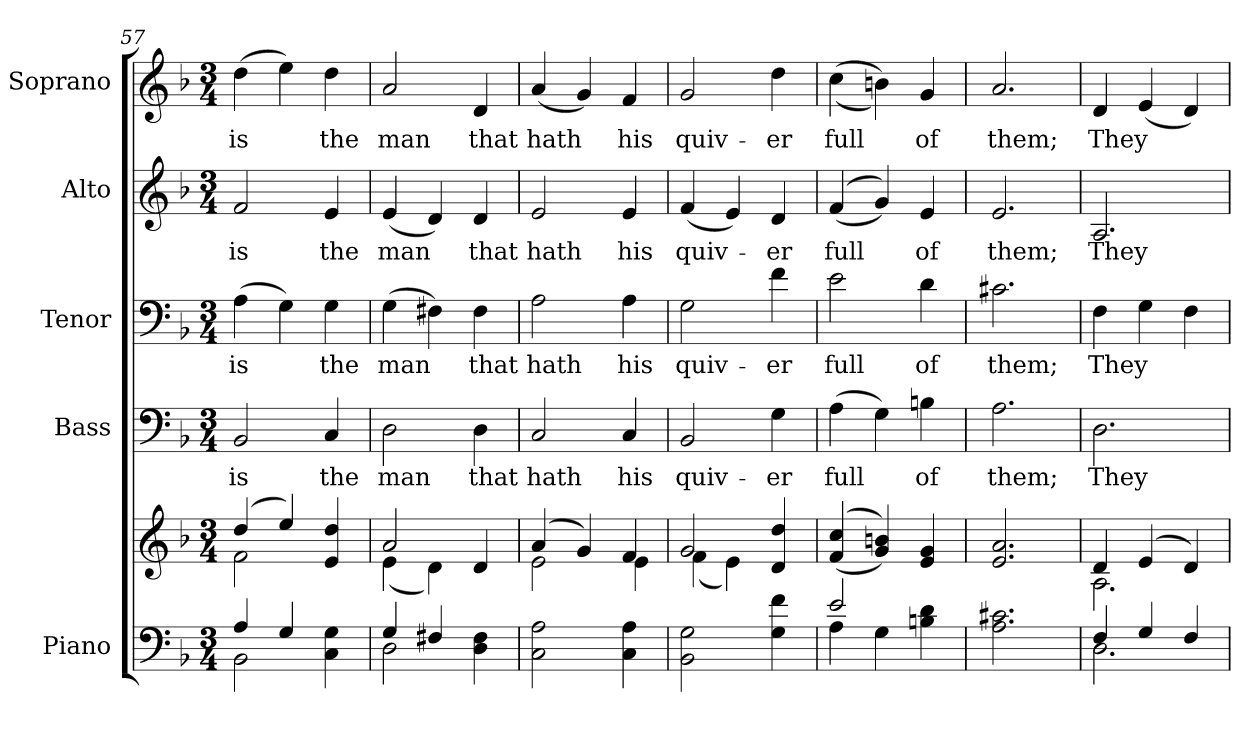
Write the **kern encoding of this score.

**kern	**kern	**kern	**text	**kern	**text	**kern	**text	**kern	**text
*part5	*part5	*part4	*part4	*part3	*part3	*part2	*part2	*part1	*part1
*staff6	*staff5	*staff4	*staff4	*staff3	*staff3	*staff2	*staff2	*staff1	*staff1
*I"Piano	*	*I"Bass	*	*I"Tenor	*	*I"Alto	*	*I"Soprano	*
*I'Pno.	*	*I'B.	*	*I'T.	*	*I'A.	*	*I'S.	*
*clefF4	*clefG2	*clefF4	*	*clefF4	*	*clefG2	*	*clefG2	*
*k[b-]	*k[b-]	*k[b-]	*	*k[b-]	*	*k[b-]	*	*k[b-]	*
*F:	*F:	*F:	*	*F:	*	*F:	*	*F:	*
*M3/4	*M3/4	*M3/4	*	*M3/4	*	*M3/4	*	*M3/4	*
=57	=57	=57	=57	=57	=57	=57	=57	=57	=57
*^	*^	*	*	*	*	*	*	*	*
!	!	!	!	!	!LO:LY:b:color=#000000	!	!	!	!	!	!
!	!	!	!	!	!	!	!LO:LY:b:color=#000000	!	!	!	!
!	!	!	!	!	!	!	!	!	!LO:LY:b:color=#000000	!	!
!	!	!	!	!	!	!	!	!	!	!	!LO:LY:b:color=#000000
4Ai/	2BB-i\	(4ddi/	2fi\	2BB-i/	is	(4Ai\	is	2fi/	is	(4ddi\	is
4Gi/	.	4eei/)	.	.	.	4Gi\)	.	.	.	4eei\)	.
!	!	!	!	!	!LO:LY:b:color=#000000	!	!	!	!	!	!
!	!	!	!	!	!	!	!LO:LY:b:color=#000000	!	!	!	!
!	!	!	!	!	!	!	!	!	!LO:LY:b:color=#000000	!	!
!	!	!	!	!	!	!	!	!	!	!	!LO:LY:b:color=#000000
4Ci\ 4Gi	4ryy	4ei/ 4ddi	4ryy	4Ci/	the	4Gi\	the	4ei/	the	4ddi\	the
!!LO:PB:g=z
=58	=58	=58	=58	=58	=58	=58	=58	=58	=58	=58	=58
!	!	!	!	!	!LO:LY:b:color=#000000	!	!	!	!	!	!
!	!	!	!	!	!	!	!LO:LY:b:color=#000000	!	!	!	!
!	!	!	!	!	!	!	!	!	!LO:LY:b:color=#000000	!	!
!	!	!	!	!	!	!	!	!	!	!	!LO:LY:b:color=#000000
4Gi/	2Di\	2ai/	(4ei\	2Di\	man	(4Gi\	man	(4ei/	man	2ai/	man
4F#Xi/	.	.	4di\)	.	.	4F#Xi\)	.	4di/)	.	.	.
!	!	!	!	!	!LO:LY:b:color=#000000	!	!	!	!	!	!
!	!	!	!	!	!	!	!LO:LY:b:color=#000000	!	!	!	!
!	!	!	!	!	!	!	!	!	!LO:LY:b:color=#000000	!	!
!	!	!	!	!	!	!	!	!	!	!	!LO:LY:b:color=#000000
4Di\ 4F#i	4ryy	4di/	4ryy	4Di\	that	4F#i\	that	4di/	that	4di/	that
*v	*v	*	*	*	*	*	*	*	*	*	*
=59	=59	=59	=59	=59	=59	=59	=59	=59	=59	=59
*^	*	*	*	*	*	*	*	*	*	*
!	!	!	!	!	!LO:LY:b:color=#000000	!	!	!	!	!	!
*v	*v	*	*	*	*	*	*	*	*	*	*
*^	*	*	*	*	*	*	*	*	*	*
!	!	!	!	!	!	!	!LO:LY:b:color=#000000	!	!	!	!
*v	*v	*	*	*	*	*	*	*	*	*	*
*^	*	*	*	*	*	*	*	*	*	*
!	!	!	!	!	!	!	!	!	!LO:LY:b:color=#000000	!	!
*v	*v	*	*	*	*	*	*	*	*	*	*
*^	*	*	*	*	*	*	*	*	*	*
!	!	!	!	!	!	!	!	!	!	!	!LO:LY:b:color=#000000
*v	*v	*	*	*	*	*	*	*	*	*	*
2Ci\ 2Ai	(4ai/	2ei\	2Ci/	hath	2Ai\	hath	2ei/	hath	(4ai/	hath
.	4gi/)	.	.	.	.	.	.	.	4gi/)	.
!	!	!	!	!LO:LY:b:color=#000000	!	!	!	!	!	!
!	!	!	!	!	!	!LO:LY:b:color=#000000	!	!	!	!
!	!	!	!	!	!	!	!	!LO:LY:b:color=#000000	!	!
!	!	!	!	!	!	!	!	!	!	!LO:LY:b:color=#000000
4Ci\ 4Ai	4fi/	4ei\	4Ci/	his	4Ai\	his	4ei/	his	4fi/	his
=60	=60	=60	=60	=60	=60	=60	=60	=60	=60	=60
!	!	!	!	!LO:LY:b:color=#000000	!	!	!	!	!	!
!	!	!	!	!	!	!LO:LY:b:color=#000000	!	!	!	!
!	!	!	!	!	!	!	!	!LO:LY:b:color=#000000	!	!
!	!	!	!	!	!	!	!	!	!	!LO:LY:b:color=#000000
2BB-i\ 2Gi	2gi/	(4fi\	2BB-i/	quiv-	2Gi\	quiv-	(4fi/	quiv-	2gi/	quiv-
.	.	4ei\)	.	.	.	.	4ei/)	.	.	.
!	!	!	!	!LO:LY:b:color=#000000	!	!	!	!	!	!
!	!	!	!	!	!	!LO:LY:b:color=#000000	!	!	!	!
!	!	!	!	!	!	!	!	!LO:LY:b:color=#000000	!	!
!	!	!	!	!	!	!	!	!	!	!LO:LY:b:color=#000000
4Gi\ 4fi	4di/ 4ddi	4ryy	4Gi\	-er	4fi\	-er	4di/	-er	4ddi\	-er
*	*v	*v	*	*	*	*	*	*	*	*
=61	=61	=61	=61	=61	=61	=61	=61	=61	=61
*^	*	*	*	*	*	*	*	*	*
*	*	*^	*	*	*	*	*	*	*	*
!	!	!	!	!	!LO:LY:b:color=#000000	!	!	!	!	!	!
*	*	*v	*v	*	*	*	*	*	*	*	*
*	*	*^	*	*	*	*	*	*	*	*
!	!	!	!	!	!	!	!LO:LY:b:color=#000000	!	!	!	!
*	*	*v	*v	*	*	*	*	*	*	*	*
*	*	*^	*	*	*	*	*	*	*	*
!	!	!	!	!	!	!	!	!	!LO:LY:b:color=#000000	!	!
*	*	*v	*v	*	*	*	*	*	*	*	*
*	*	*^	*	*	*	*	*	*	*	*
!	!	!	!	!	!	!	!	!	!	!	!LO:LY:b:color=#000000
*	*	*v	*v	*	*	*	*	*	*	*	*
2ei/	4Ai\	((4fi/ 4cci	(4Ai\	full	2ei\	full	((4fi/	full	((4cci\	full
.	4Gi\	4gi/ 4bni))	4Gi\)	.	.	.	4gi/))	.	4bni\))	.
!	!	!	!	!LO:LY:b:color=#000000	!	!	!	!	!	!
!	!	!	!	!	!	!LO:LY:b:color=#000000	!	!	!	!
!	!	!	!	!	!	!	!	!LO:LY:b:color=#000000	!	!
!	!	!	!	!	!	!	!	!	!	!LO:LY:b:color=#000000
4Bni\ 4di	4ryy	4ei/ 4gi	4Bni\	of	4di\	of	4ei/	of	4gi/	of
*v	*v	*	*	*	*	*	*	*	*	*
!!LO:PB:g=z
=62	=62	=62	=62	=62	=62	=62	=62	=62	=62
*^	*	*	*	*	*	*	*	*	*
!	!	!	!	!LO:LY:b:color=#000000	!	!	!	!	!	!
*v	*v	*	*	*	*	*	*	*	*	*
*^	*	*	*	*	*	*	*	*	*
!	!	!	!	!	!	!LO:LY:b:color=#000000	!	!	!	!
*v	*v	*	*	*	*	*	*	*	*	*
*^	*	*	*	*	*	*	*	*	*
!	!	!	!	!	!	!	!	!LO:LY:b:color=#000000	!	!
*v	*v	*	*	*	*	*	*	*	*	*
*^	*	*	*	*	*	*	*	*	*
!	!	!	!	!	!	!	!	!	!	!LO:LY:b:color=#000000
*v	*v	*	*	*	*	*	*	*	*	*
2.Ai\ 2.c#Xi	2.ei/ 2.ai	2.Ai\	them;	2.c#Xi\	them;	2.ei/	them;	2.ai/	them;
=63	=63	=63	=63	=63	=63	=63	=63	=63	=63
*^	*^	*	*	*	*	*	*	*	*
!	!	!	!	!	!LO:LY:b:color=#000000	!	!	!	!	!	!
!	!	!	!	!	!	!	!LO:LY:b:color=#000000	!	!	!	!
!	!	!	!	!	!	!	!	!	!LO:LY:b:color=#000000	!	!
!	!	!	!	!	!	!	!	!	!	!	!LO:LY:b:color=#000000
4Fi/	2.Di\	4di/	2.Ai\	2.Di\	They	4Fi\	They	2.Ai/	They	4di/	They
4Gi/	.	(4ei/	.	.	.	4Gi\	.	.	.	(4ei/	.
4Fi/	.	4di/)	.	.	.	4Fi\	.	.	.	4di/)	.
*v	*v	*	*	*	*	*	*	*	*	*	*
*	*v	*v	*	*	*	*	*	*	*	*
=	=	=	=	=	=	=	=	=	=
*-	*-	*-	*-	*-	*-	*-	*-	*-	*-
